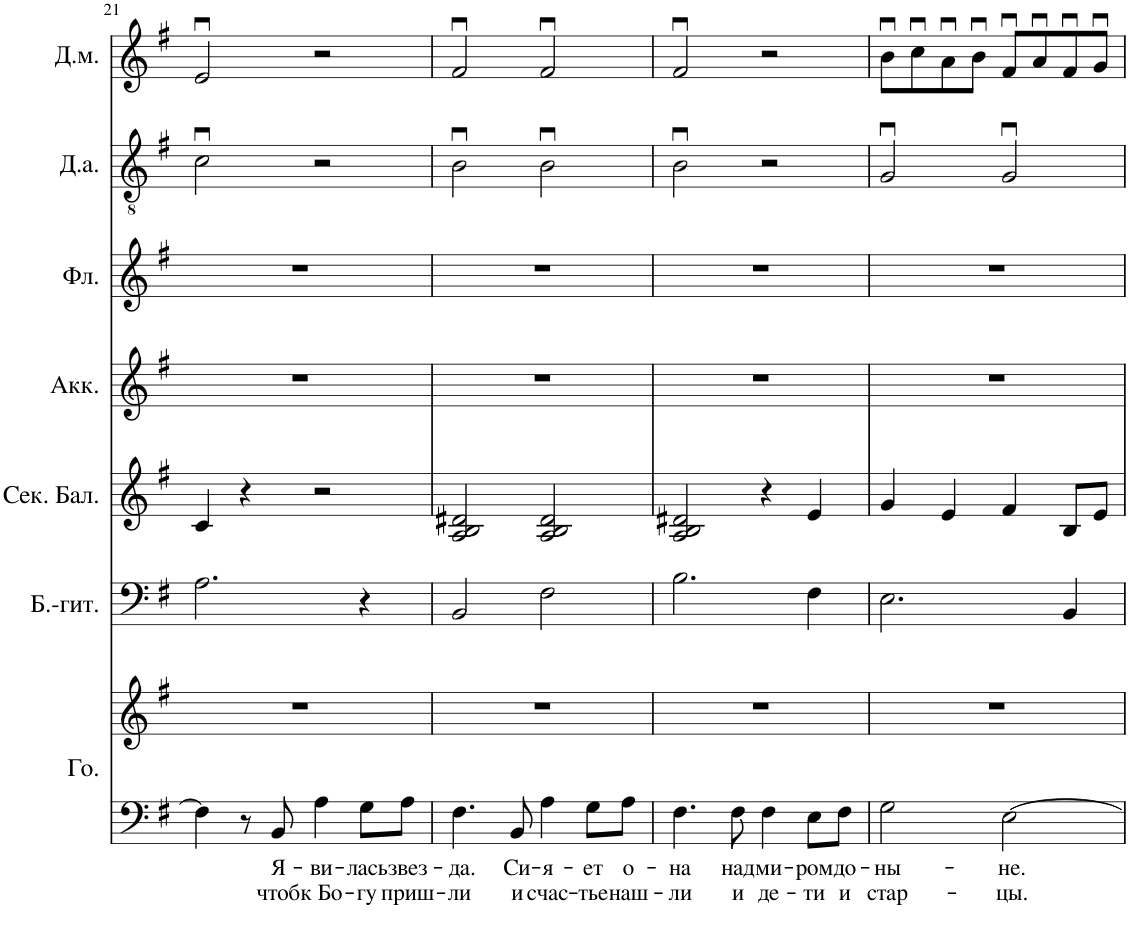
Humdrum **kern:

**kern	**text	**text	**kern	**kern	**kern	**kern	**kern	**kern	**kern
*part7	*part7	*part7	*part7	*part6	*part5	*part4	*part3	*part2	*part1
*staff8	*staff8	*staff8	*staff7	*staff6	*staff5	*staff4	*staff3	*staff2	*staff1
*I"Голос	*	*	*	*I"Бас-гитара	*I"Секунда балалайка	*I"Аккордеон	*I"Флейта	*I"Домра альтовая	*I"Домра малая
!!LO:PB:g=z
*clefF4	*	*	*clefG2	*clefF4	*clefG2	*clefG2	*clefG2	*clefGv2	*clefG2
*	*	*	*	*Trd7c12	*	*	*	*	*
*k[f#]	*	*	*k[f#]	*k[f#]	*k[f#]	*k[f#]	*k[f#]	*k[f#]	*k[f#]
*M4/4	*	*	*M4/4	*M4/4	*M4/4	*M4/4	*M4/4	*M4/4	*M4/4
=21	=21	=21	=21	=21	=21	=21	=21	=21	=21
4F#\]	.	.	1r	2.A\	4c/	1r	1r	2cu\	2eu/
8r	.	.	.	.	4r	.	.	.	.
!	!LO:LY:b	!LO:LY:b	!	!	!	!	!	!	!
8BB/	Я-	чтоб	.	.	.	.	.	.	.
!	!LO:LY:b	!LO:LY:b	!	!	!	!	!	!	!
4A\	-ви-	к Бо-	.	.	2r	.	.	2r	2r
!	!LO:LY:b	!LO:LY:b	!	!	!	!	!	!	!
8G\L	-лась	-гу	.	4r	.	.	.	.	.
!	!LO:LY:b	!LO:LY:b	!	!	!	!	!	!	!
8A\J	звез-	приш-	.	.	.	.	.	.	.
=22	=22	=22	=22	=22	=22	=22	=22	=22	=22
!	!LO:LY:b	!LO:LY:b	!	!	!	!	!	!	!
4.F#\	-да.	-ли	1r	2BB/	2A/ 2B/ 2d#X/	1r	1r	2Bu\	2f#u/
!	!LO:LY:b	!LO:LY:b	!	!	!	!	!	!	!
8BB/	Си-	и	.	.	.	.	.	.	.
!	!LO:LY:b	!LO:LY:b	!	!	!	!	!	!	!
4A\	-я-	счас-	.	2F#\	2A/ 2B/ 2d#/	.	.	2Bu\	2f#u/
!	!LO:LY:b	!LO:LY:b	!	!	!	!	!	!	!
8G\L	-ет	-тье	.	.	.	.	.	.	.
!	!LO:LY:b	!LO:LY:b	!	!	!	!	!	!	!
8A\J	о-	наш-	.	.	.	.	.	.	.
=23	=23	=23	=23	=23	=23	=23	=23	=23	=23
!	!LO:LY:b	!LO:LY:b	!	!	!	!	!	!	!
4.F#\	-на	-ли	1r	2.B\	2A/ 2B/ 2d#X/	1r	1r	2Bu\	2f#u/
!	!LO:LY:b	!LO:LY:b	!	!	!	!	!	!	!
8F#\	над	и	.	.	.	.	.	.	.
!	!LO:LY:b	!LO:LY:b	!	!	!	!	!	!	!
4F#\	ми-	де-	.	.	4r	.	.	2r	2r
!	!LO:LY:b	!LO:LY:b	!	!	!	!	!	!	!
8E\L	-ром	-ти	.	4F#\	4e/	.	.	.	.
!	!LO:LY:b	!LO:LY:b	!	!	!	!	!	!	!
8F#\J	до-	и	.	.	.	.	.	.	.
=24	=24	=24	=24	=24	=24	=24	=24	=24	=24
!	!LO:LY:b	!LO:LY:b	!	!	!	!	!	!	!
2G\	-ны-	стар-	1r	2.E\	4g/	1r	1r	2Gu/	8bu\L
.	.	.	.	.	.	.	.	.	8ccu\
.	.	.	.	.	4e/	.	.	.	8au\
.	.	.	.	.	.	.	.	.	8bu\J
!	!LO:LY:b	!LO:LY:b	!	!	!	!	!	!	!
[2E\	-не.	-цы.	.	.	4f#/	.	.	2Gu/	8f#u/L
.	.	.	.	.	.	.	.	.	8au/
.	.	.	.	4BB/	8B/L	.	.	.	8f#u/
.	.	.	.	.	8e/J	.	.	.	8gu/J
=	=	=	=	=	=	=	=	=	=
*-	*-	*-	*-	*-	*-	*-	*-	*-	*-
